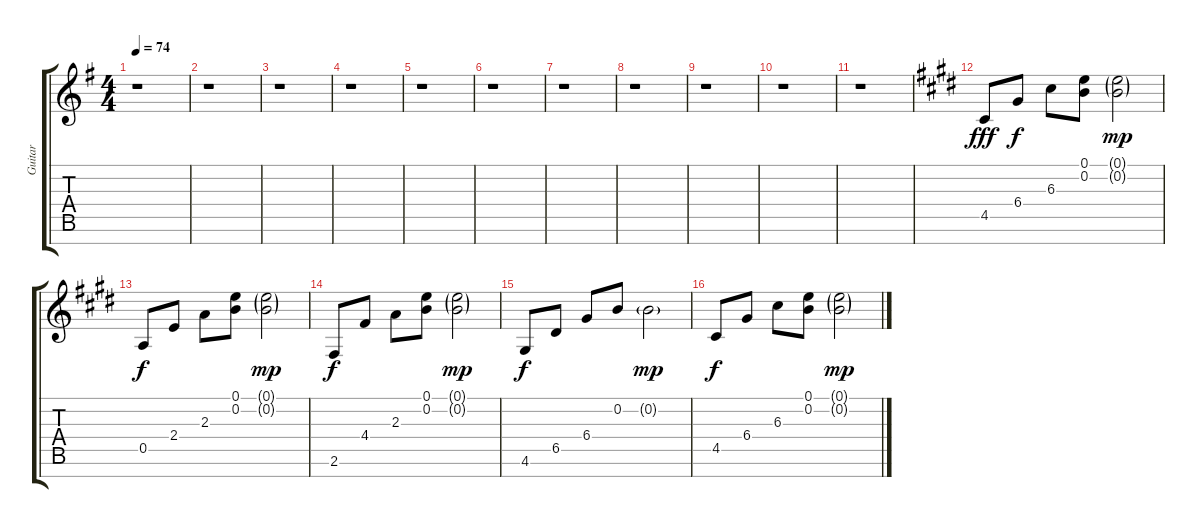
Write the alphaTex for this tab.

\track ("Guitar" "Guitar") {instrument acousticguitarsteel}
\staff {score tabs}
\tuning (E4 B3 G3 D3 A2 E2 B1) {hide}
\ts (4 4)
\tempo 74
\clef g2
\ks g
r.1{dy fff} |
r.1 |
r.1 |
r.1 |
r.1 |
r.1 |
r.1 |
r.1 |
r.1 |
r.1 |
r.1 |
\ks e
4.5.8{instrument acousticguitarsteel} 6.4.8{dy f} 6.3.8 (0.1 0.2).8 (0.1{g} 0.2{g}).2{dy mp} |
0.5.8{dy f} 2.4.8 2.3.8 (0.1 0.2).8 (0.1{g} 0.2{g}).2{dy mp} |
2.6.8{dy f} 4.4.8 2.3.8 (0.1 0.2).8 (0.1{g} 0.2{g}).2{dy mp} |
4.6.8{dy f} 6.5.8 6.4.8 0.2.8 0.2{g}.2{dy mp} |
4.5.8{dy f} 6.4.8 6.3.8 (0.1 0.2).8 (0.1{g} 0.2{g}).2{dy mp}
